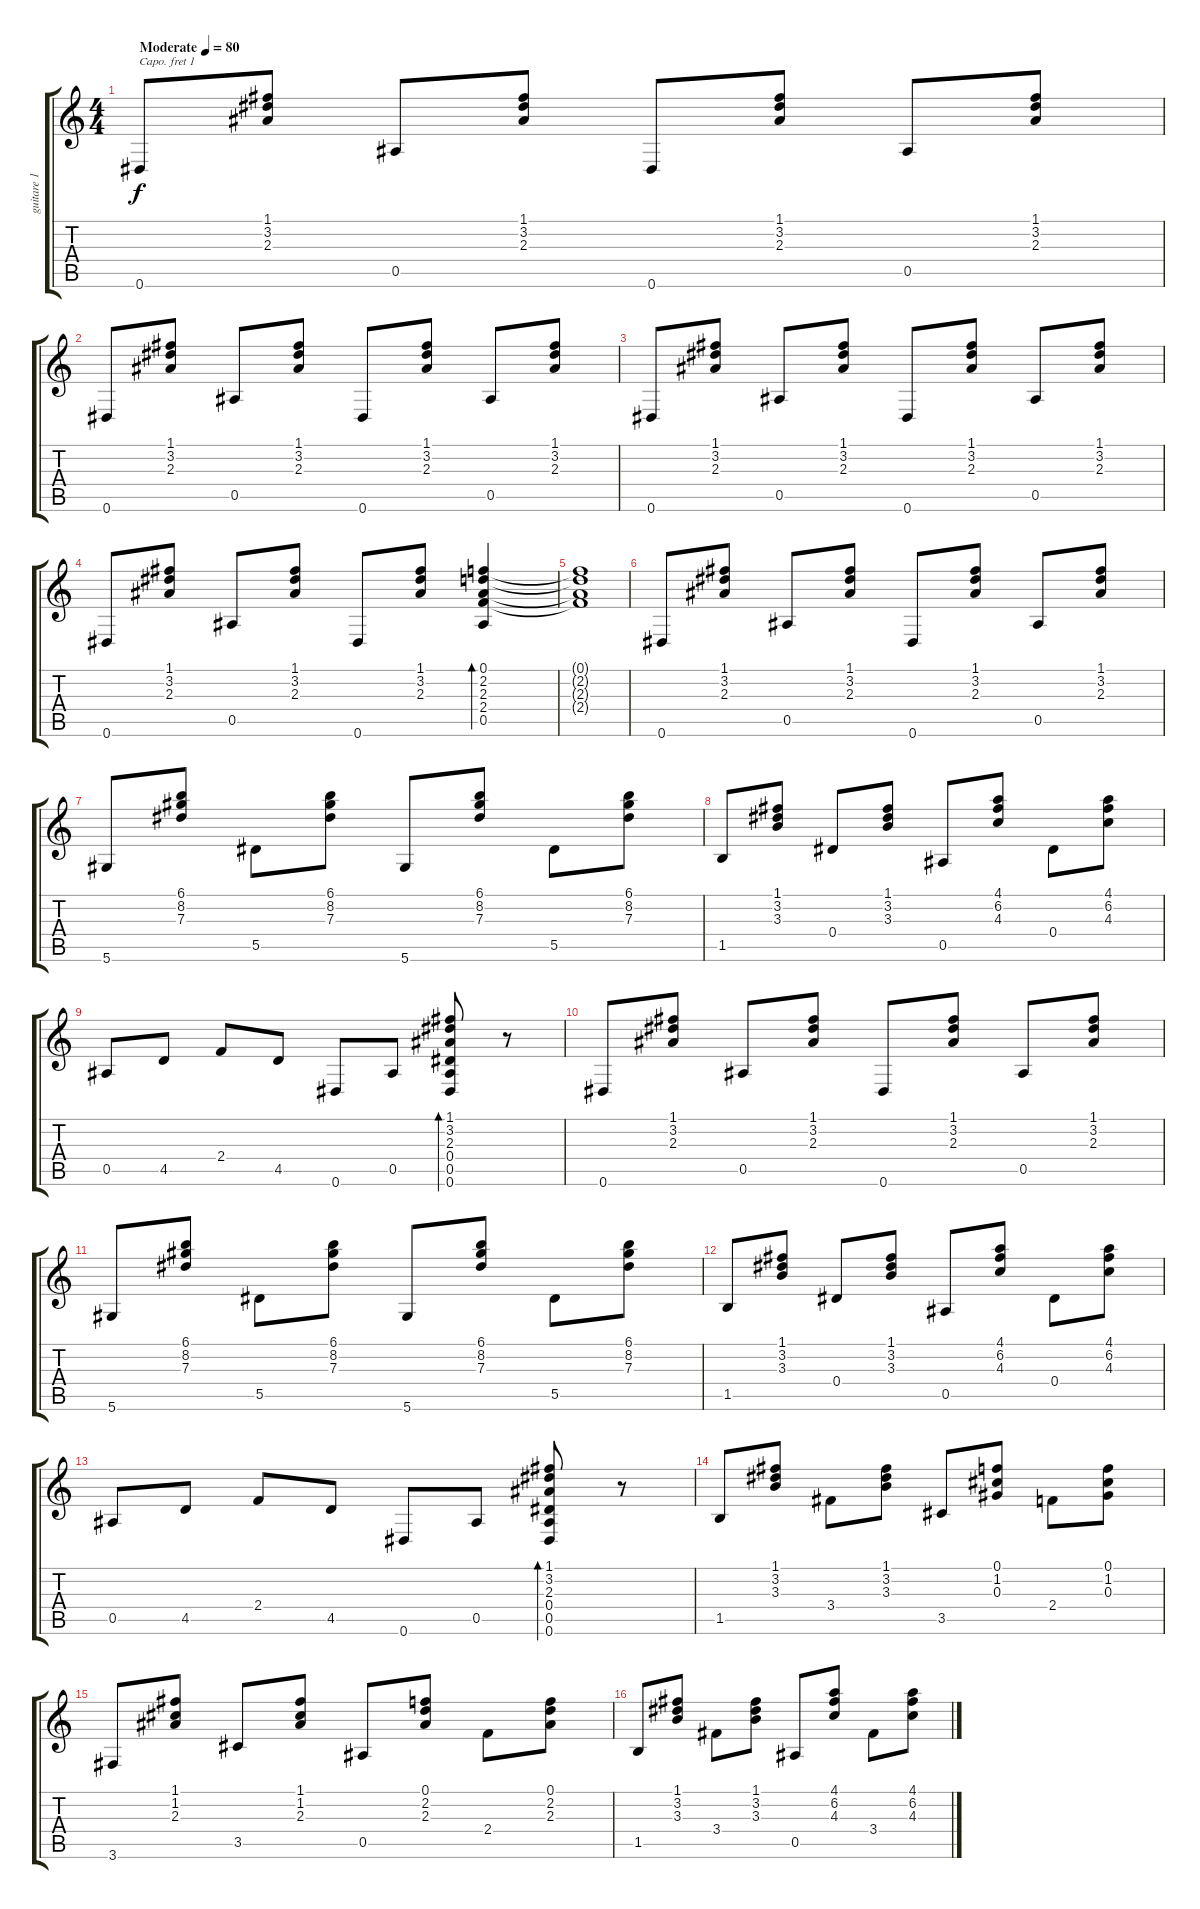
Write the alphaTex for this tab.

\track ("guitare 1" "guitare 1") {instrument acousticguitarsteel}
\staff {score tabs}
\capo 1
\tuning (E4 B3 G3 D3 A2 D2) {hide}
\ts (4 4)
\tempo (80 "Moderate")
\clef g2
\ks c
0.6.8{dy f instrument acousticguitarsteel} (1.1 3.2 2.3).8 0.5.8 (1.1 3.2 2.3).8 0.6.8 (1.1 3.2 2.3).8 0.5.8 (1.1 3.2 2.3).8 |
0.6.8 (1.1 3.2 2.3).8 0.5.8 (1.1 3.2 2.3).8 0.6.8 (1.1 3.2 2.3).8 0.5.8 (1.1 3.2 2.3).8 |
0.6.8 (1.1 3.2 2.3).8 0.5.8 (1.1 3.2 2.3).8 0.6.8 (1.1 3.2 2.3).8 0.5.8 (1.1 3.2 2.3).8 |
0.6.8 (1.1 3.2 2.3).8 0.5.8 (1.1 3.2 2.3).8 0.6.8 (1.1 3.2 2.3).8 (0.1 2.2 2.3 2.4 0.5).4{bd 240} |
(0.1{t} 2.2{t} 2.3{t} 2.4{t}).1 |
0.6.8 (1.1 3.2 2.3).8 0.5.8 (1.1 3.2 2.3).8 0.6.8 (1.1 3.2 2.3).8 0.5.8 (1.1 3.2 2.3).8 |
5.6.8 (6.1 8.2 7.3).8 5.5.8 (6.1 8.2 7.3).8 5.6.8 (6.1 8.2 7.3).8 5.5.8 (6.1 8.2 7.3).8 |
1.5.8 (1.1 3.2 3.3).8 0.4.8 (1.1 3.2 3.3).8 0.5.8 (4.1 6.2 4.3).8 0.4.8 (4.1 6.2 4.3).8 |
0.5.8 4.5.8 2.4.8 4.5.8 0.6.8 0.5.8 (1.1 3.2 2.3 0.4 0.5 0.6).8{bd 240} r.8 |
0.6.8 (1.1 3.2 2.3).8 0.5.8 (1.1 3.2 2.3).8 0.6.8 (1.1 3.2 2.3).8 0.5.8 (1.1 3.2 2.3).8 |
5.6.8 (6.1 8.2 7.3).8 5.5.8 (6.1 8.2 7.3).8 5.6.8 (6.1 8.2 7.3).8 5.5.8 (6.1 8.2 7.3).8 |
1.5.8 (1.1 3.2 3.3).8 0.4.8 (1.1 3.2 3.3).8 0.5.8 (4.1 6.2 4.3).8 0.4.8 (4.1 6.2 4.3).8 |
0.5.8 4.5.8 2.4.8 4.5.8 0.6.8 0.5.8 (1.1 3.2 2.3 0.4 0.5 0.6).8{bd 240} r.8 |
1.5.8 (1.1 3.2 3.3).8 3.4.8 (1.1 3.2 3.3).8 3.5.8 (0.1 1.2 0.3).8 2.4.8 (0.1 1.2 0.3).8 |
3.6.8 (1.1 1.2 2.3).8 3.5.8 (1.1 1.2 2.3).8 0.5.8 (0.1 2.2 2.3).8 2.4.8 (0.1 2.2 2.3).8 |
1.5.8 (1.1 3.2 3.3).8 3.4.8 (1.1 3.2 3.3).8 0.5.8 (4.1 6.2 4.3).8 3.4.8 (4.1 6.2 4.3).8
